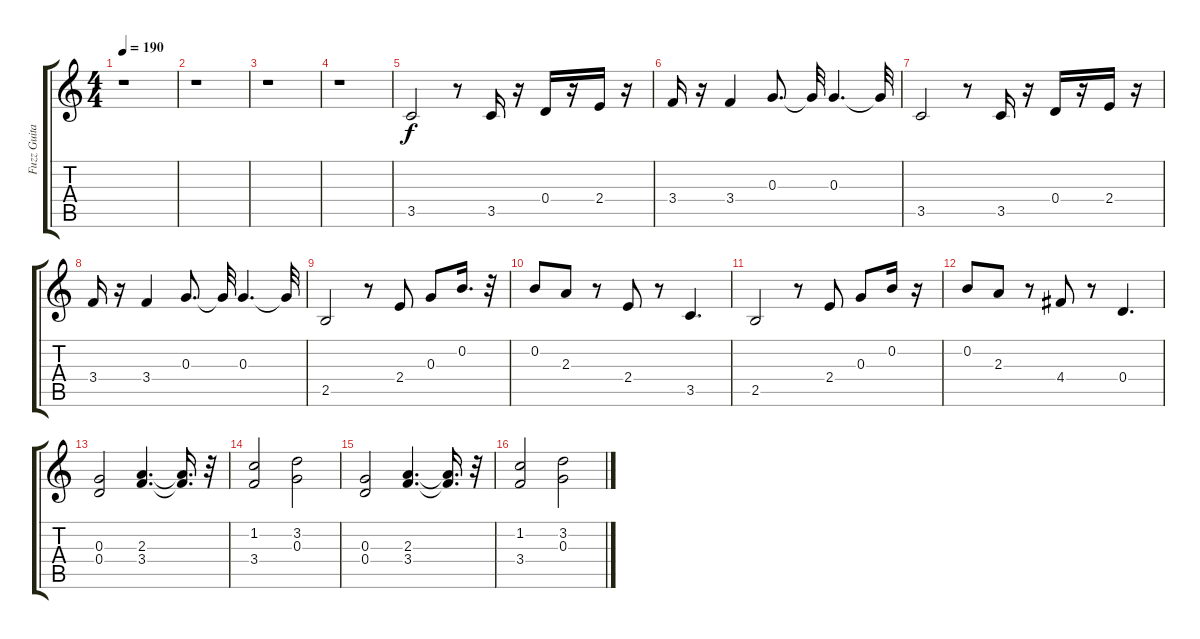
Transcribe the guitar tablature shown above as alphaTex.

\track ("Fuzz Guitar" "Fuzz Guita") {instrument overdrivenguitar}
\staff {score tabs}
\tuning (E4 B3 G3 D3 A2 E2) {hide}
\ts (4 4)
\tempo 190
\clef g2
\ks c
r.1{dy f} |
r.1 |
r.1 |
r.1 |
3.5.2 r.8 3.5.16 r.16 0.4.16 r.16 2.4.16 r.16 |
3.4.16 r.16 3.4.4 0.3.8{d} 0.3{t}.32 0.3.4{d} 0.3{t}.32 |
3.5.2 r.8 3.5.16 r.16 0.4.16 r.16 2.4.16 r.16 |
3.4.16 r.16 3.4.4 0.3.8{d} 0.3{t}.32 0.3.4{d} 0.3{t}.32 |
2.5.2 r.8 2.4.8 0.3.8 0.2.16{d} r.32 |
0.2.8 2.3.8 r.8 2.4.8 r.8 3.5.4{d} |
2.5.2 r.8 2.4.8 0.3.8 0.2.16 r.16 |
0.2.8 2.3.8 r.8 4.4.8 r.8 0.4.4{d} |
(0.3 0.4).2 (2.3 3.4).4{d} (2.3{t} 3.4{t}).16{d} r.32 |
(1.2 3.4).2 (3.2 0.3).2 |
(0.3 0.4).2 (2.3 3.4).4{d} (2.3{t} 3.4{t}).16{d} r.32 |
(1.2 3.4).2 (3.2 0.3).2
